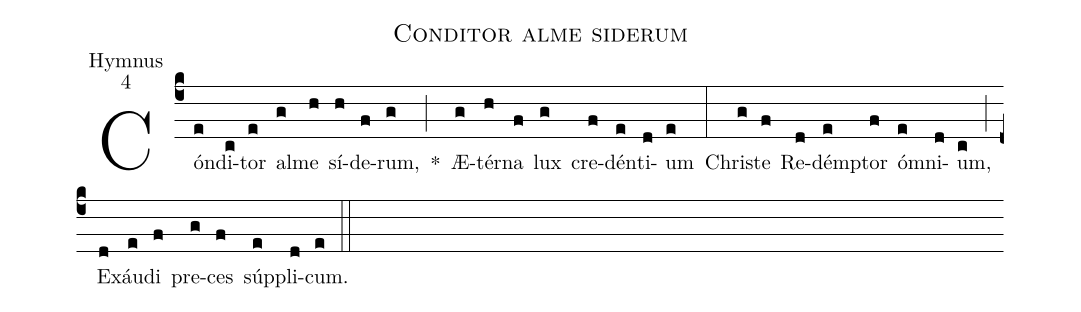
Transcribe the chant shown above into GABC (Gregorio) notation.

name:Conditor alme siderum;
office-part:Hymnus;
mode:4;
%%
(c4)Cón(e)di(c)tor(e) al(g)me(h) sí(h)de(f)rum,(g) *(;) Æ(g)tér(h)na(f)
lux(g) cre(f)dén(e)ti(d)um(e) (:) Chris(g)te(f) Re(d)démp(e)tor(f) óm(e)ni(d)um,(c) (;) Ex(d)áu(e)di(f) pre(g)ces(f) súp(e)pli(d)cum.(e) (::)
